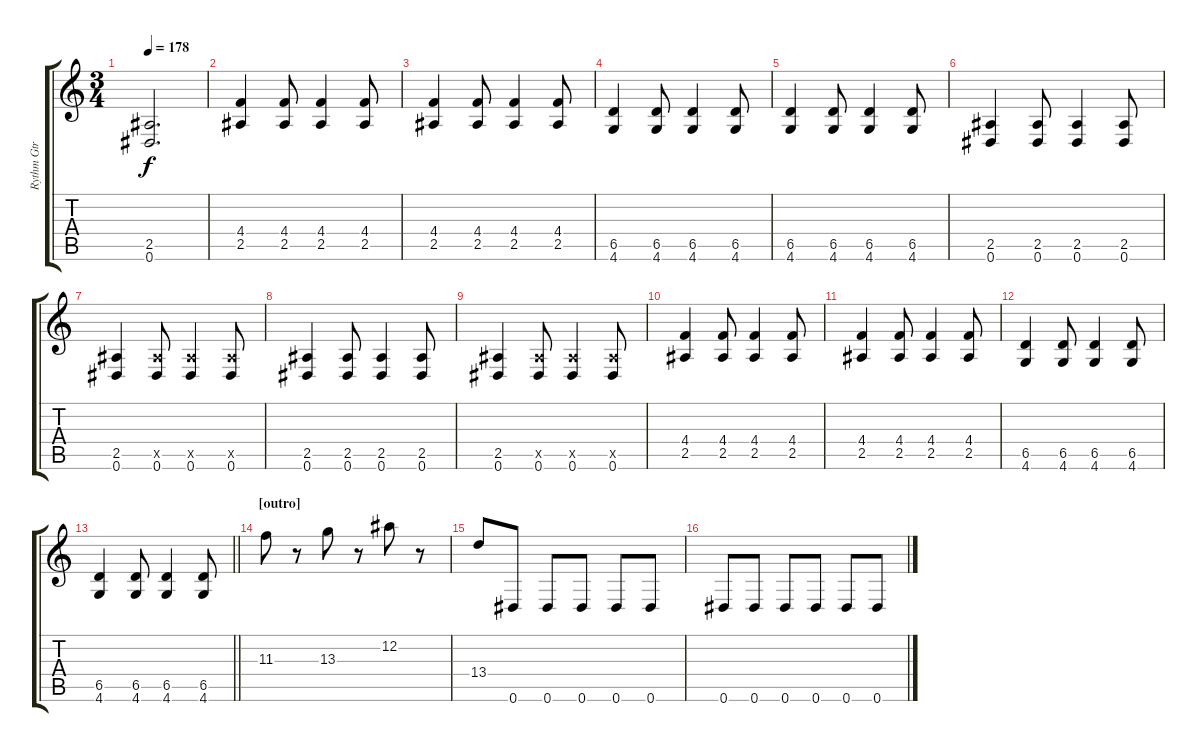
\track ("Rythm Gtr" "Rythm Gtr") {instrument acousticguitarnylon}
\staff {score tabs}
\tuning (Eb4 Bb3 Gb3 Db3 Ab2 Eb2) {hide}
\ts (3 4)
\tempo 178
\clef g2
\ks c
(2.5{t} 0.6{t}).2{d dy f} |
(4.4 2.5).4 (4.4 2.5).8 (4.4 2.5).4 (4.4 2.5).8 |
(4.4 2.5).4 (4.4 2.5).8 (4.4 2.5).4 (4.4 2.5).8 |
(6.5 4.6).4 (6.5 4.6).8 (6.5 4.6).4 (6.5 4.6).8 |
(6.5 4.6).4 (6.5 4.6).8 (6.5 4.6).4 (6.5 4.6).8 |
(2.5 0.6).4 (2.5 0.6).8 (2.5 0.6).4 (2.5 0.6).8 |
(2.5 0.6).4 (2.5{x} 0.6).8 (2.5{x} 0.6).4 (2.5{x} 0.6).8 |
(2.5 0.6).4 (2.5 0.6).8 (2.5 0.6).4 (2.5 0.6).8 |
(2.5 0.6).4 (2.5{x} 0.6).8 (2.5{x} 0.6).4 (2.5{x} 0.6).8 |
(4.4 2.5).4 (4.4 2.5).8 (4.4 2.5).4 (4.4 2.5).8 |
(4.4 2.5).4 (4.4 2.5).8 (4.4 2.5).4 (4.4 2.5).8 |
(6.5 4.6).4 (6.5 4.6).8 (6.5 4.6).4 (6.5 4.6).8 |
\barLineRight lightlight
(6.5 4.6).4 (6.5 4.6).8 (6.5 4.6).4 (6.5 4.6).8 |
\section ("" "[outro]")
11.3.8 r.8 13.3.8 r.8 12.2.8 r.8 |
13.4.8 0.6.8 0.6.8 0.6.8 0.6.8 0.6.8 |
0.6.8 0.6.8 0.6.8 0.6.8 0.6.8 0.6.8
